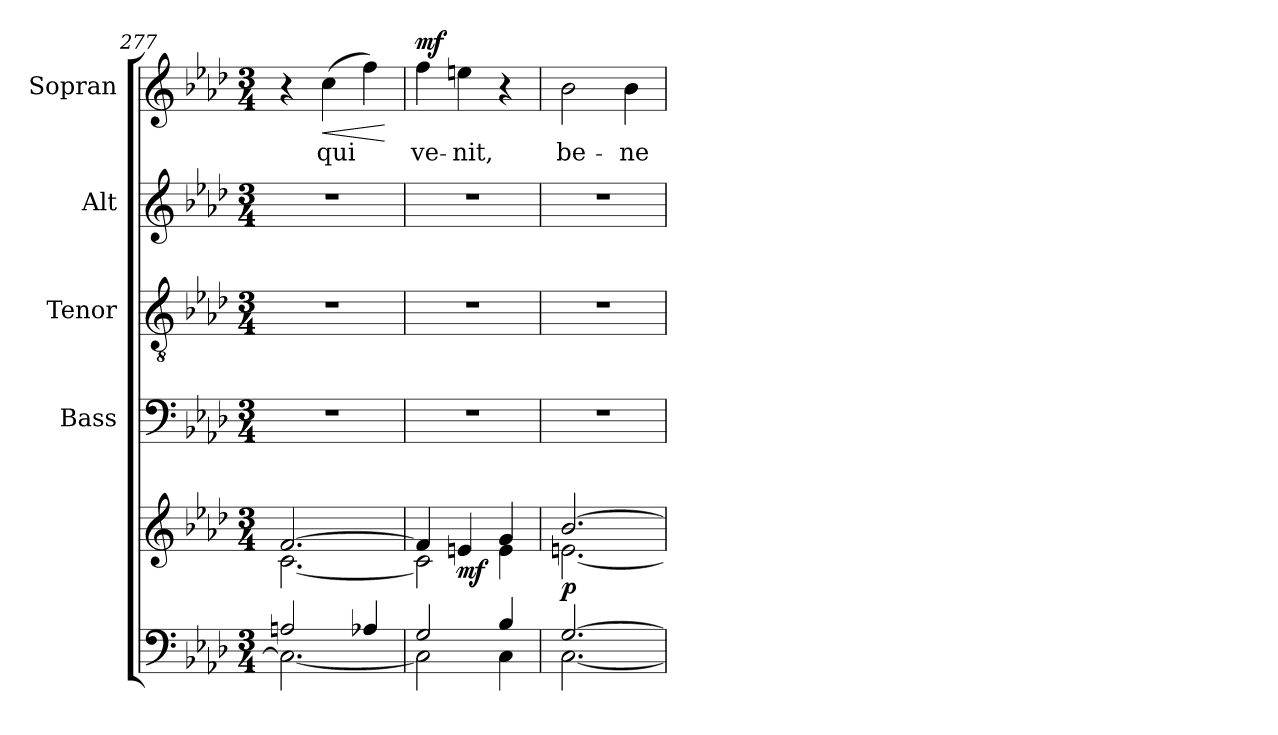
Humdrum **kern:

**kern	**kern	**dynam	**kern	**kern	**kern	**kern	**text	**dynam
*part5	*part5	*part5	*part4	*part3	*part2	*part1	*part1	*part1
*staff6	*staff5	*staff5/6	*staff4	*staff3	*staff2	*staff1	*staff1	*staff1
*	*	*	*I"Bass	*I"Tenor	*I"Alt	*I"Sopran	*	*
*	*	*	*I'B.	*I'T.	*I'A.	*I'S.	*	*
*clefF4	*clefG2	*	*clefF4	*clefGv2	*clefG2	*clefG2	*	*
*k[b-e-a-d-]	*k[b-e-a-d-]	*	*k[b-e-a-d-]	*k[b-e-a-d-]	*k[b-e-a-d-]	*k[b-e-a-d-]	*	*
*A-:	*A-:	*	*A-:	*A-:	*A-:	*A-:	*	*
*M3/4	*M3/4	*	*M3/4	*M3/4	*M3/4	*M3/4	*	*
=277	=277	=277	=277	=277	=277	=277	=277	=277
*^	*^	*	*	*	*	*	*	*
2An/	2.C\_	[>2.f/	[<2.c\	.	2.r	2.r	2.r	4r	.	.
!	!	!	!	!	!	!	!	!	!LO:LY:b	!LO:HP:b
.	.	.	.	.	.	.	.	(>4cc\	qui	<
4A-X/	.	.	.	.	.	.	.	4ff\)	.	.
*v	*v	*	*	*	*	*	*	*	*	*
*	*v	*v	*	*	*	*	*	*	*
.	.	.	.	.	.	.	.	[
=278	=278	=278	=278	=278	=278	=278	=278	=278
*^	*^	*	*	*	*	*	*	*
!	!	!	!	!	!	!	!	!	!LO:LY:b	!LO:DY:a
2G/	2C\]	4f/]	2c\]	.	2.r	2.r	2.r	4ff\	ve-	mf
!	!	!	!	!LO:DY:b	!	!	!	!	!LO:LY:b	!
.	.	4en/	.	mf	.	.	.	4een\	-nit,	.
4B-/	4C\	4g/	4e\	.	.	.	.	4r	.	.
=279	=279	=279	=279	=279	=279	=279	=279	=279	=279	=279
!	!	!	!	!LO:DY:b	!	!	!	!	!LO:LY:b	!
[>2.G/	[<2.C\	[>2.b-/	[<2.en\	p	2.r	2.r	2.r	2b-\	be-	.
!	!	!	!	!	!	!	!	!	!LO:LY:b	!
.	.	.	.	.	.	.	.	4b-\	-ne-	.
*v	*v	*	*	*	*	*	*	*	*	*
*	*v	*v	*	*	*	*	*	*	*
=	=	=	=	=	=	=	=	=
*-	*-	*-	*-	*-	*-	*-	*-	*-
